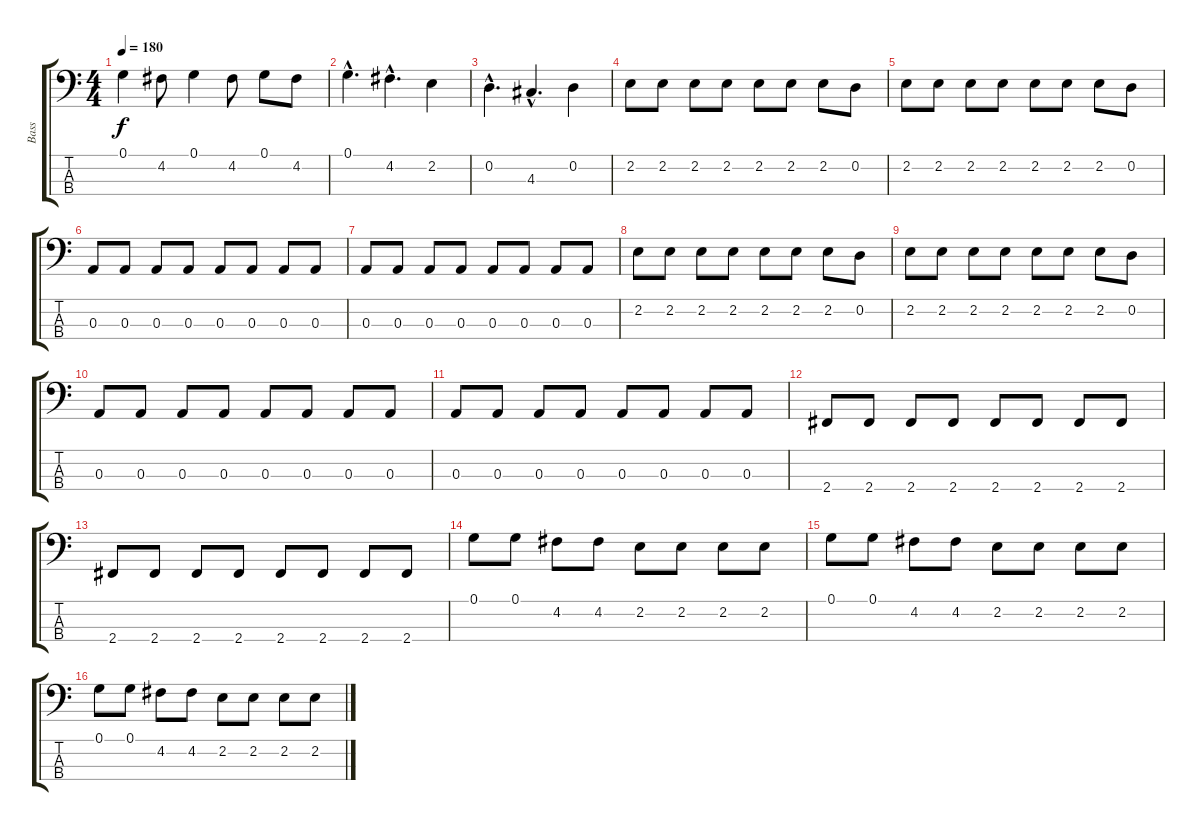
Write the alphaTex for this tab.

\track ("Bass" "Bass") {instrument electricbasspick}
\staff {score tabs}
\tuning (G2 D2 A1 E1) {hide}
\ts (4 4)
\tempo 180
\clef f4
\ks c
0.1.4{dy f} 4.2.8 0.1.4 4.2.8 0.1.8 4.2.8 |
0.1{hac}.4{d} 4.2{hac}.4{d} 2.2.4 |
0.2{hac}.4{d} 4.3{hac}.4{d} 0.2.4 |
2.2.8 2.2.8 2.2.8 2.2.8 2.2.8 2.2.8 2.2.8 0.2.8 |
2.2.8 2.2.8 2.2.8 2.2.8 2.2.8 2.2.8 2.2.8 0.2.8 |
0.3.8 0.3.8 0.3.8 0.3.8 0.3.8 0.3.8 0.3.8 0.3.8 |
0.3.8 0.3.8 0.3.8 0.3.8 0.3.8 0.3.8 0.3.8 0.3.8 |
2.2.8 2.2.8 2.2.8 2.2.8 2.2.8 2.2.8 2.2.8 0.2.8 |
2.2.8 2.2.8 2.2.8 2.2.8 2.2.8 2.2.8 2.2.8 0.2.8 |
0.3.8 0.3.8 0.3.8 0.3.8 0.3.8 0.3.8 0.3.8 0.3.8 |
0.3.8 0.3.8 0.3.8 0.3.8 0.3.8 0.3.8 0.3.8 0.3.8 |
2.4.8 2.4.8 2.4.8 2.4.8 2.4.8 2.4.8 2.4.8 2.4.8 |
2.4.8 2.4.8 2.4.8 2.4.8 2.4.8 2.4.8 2.4.8 2.4.8 |
0.1.8 0.1.8 4.2.8 4.2.8 2.2.8 2.2.8 2.2.8 2.2.8 |
0.1.8 0.1.8 4.2.8 4.2.8 2.2.8 2.2.8 2.2.8 2.2.8 |
0.1.8 0.1.8 4.2.8 4.2.8 2.2.8 2.2.8 2.2.8 2.2.8
